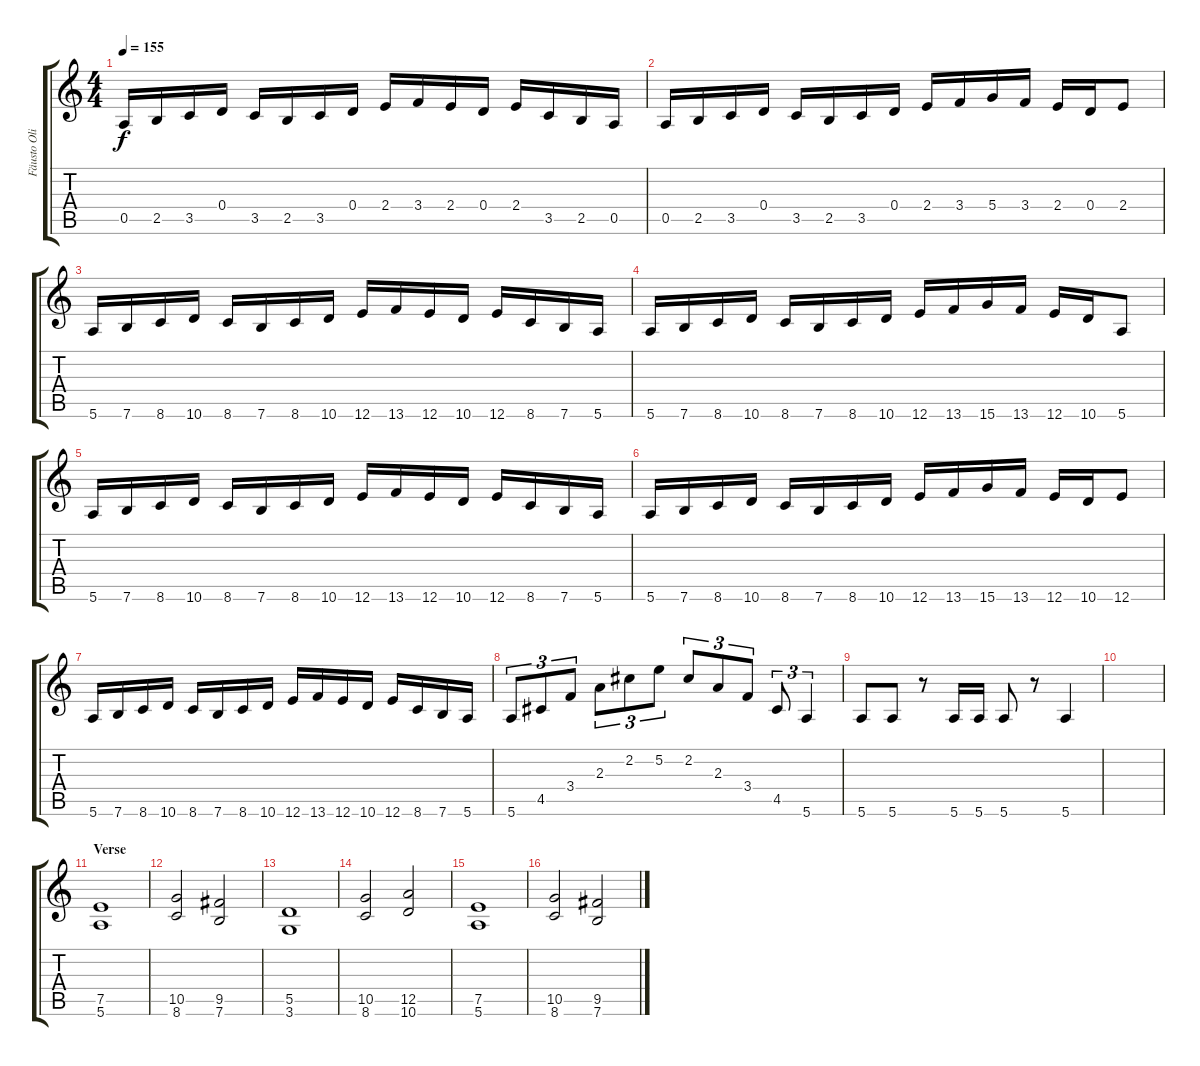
\track ("Fäusto Oliveira" "Fäusto Oli") {instrument overdrivenguitar}
\staff {score tabs}
\tuning (E4 B3 G3 D3 A2 E2) {hide}
\ts (4 4)
\tempo 155
\clef g2
\ks c
0.5.16{dy f} 2.5.16 3.5.16 0.4.16 3.5.16 2.5.16 3.5.16 0.4.16 2.4.16 3.4.16 2.4.16 0.4.16 2.4.16 3.5.16 2.5.16 0.5.16 |
0.5.16 2.5.16 3.5.16 0.4.16 3.5.16 2.5.16 3.5.16 0.4.16 2.4.16 3.4.16 5.4.16 3.4.16 2.4.16 0.4.16 2.4.8 |
5.6.16 7.6.16 8.6.16 10.6.16 8.6.16 7.6.16 8.6.16 10.6.16 12.6.16 13.6.16 12.6.16 10.6.16 12.6.16 8.6.16 7.6.16 5.6.16 |
5.6.16 7.6.16 8.6.16 10.6.16 8.6.16 7.6.16 8.6.16 10.6.16 12.6.16 13.6.16 15.6.16 13.6.16 12.6.16 10.6.16 5.6.8 |
5.6.16 7.6.16 8.6.16 10.6.16 8.6.16 7.6.16 8.6.16 10.6.16 12.6.16 13.6.16 12.6.16 10.6.16 12.6.16 8.6.16 7.6.16 5.6.16 |
5.6.16 7.6.16 8.6.16 10.6.16 8.6.16 7.6.16 8.6.16 10.6.16 12.6.16 13.6.16 15.6.16 13.6.16 12.6.16 10.6.16 12.6.8 |
5.6.16 7.6.16 8.6.16 10.6.16 8.6.16 7.6.16 8.6.16 10.6.16 12.6.16 13.6.16 12.6.16 10.6.16 12.6.16 8.6.16 7.6.16 5.6.16 |
5.6.8{tu (3 2)} 4.5.8{tu (3 2)} 3.4.8{tu (3 2)} 2.3.8{tu (3 2)} 2.2.8{tu (3 2)} 5.2.8{tu (3 2)} 2.2.8{tu (3 2)} 2.3.8{tu (3 2)} 3.4.8{tu (3 2)} 4.5.8{tu (3 2)} 5.6.4{tu (3 2)} |
5.6.8 5.6.8 r.8 5.6.16 5.6.16 5.6.8 r.8 5.6.4 |
|
\section ("" "Verse")
(7.5 5.6).1 |
(10.5 8.6).2 (9.5 7.6).2 |
(5.5 3.6).1 |
(10.5 8.6).2 (12.5 10.6).2 |
(7.5 5.6).1 |
(10.5 8.6).2 (9.5 7.6).2
